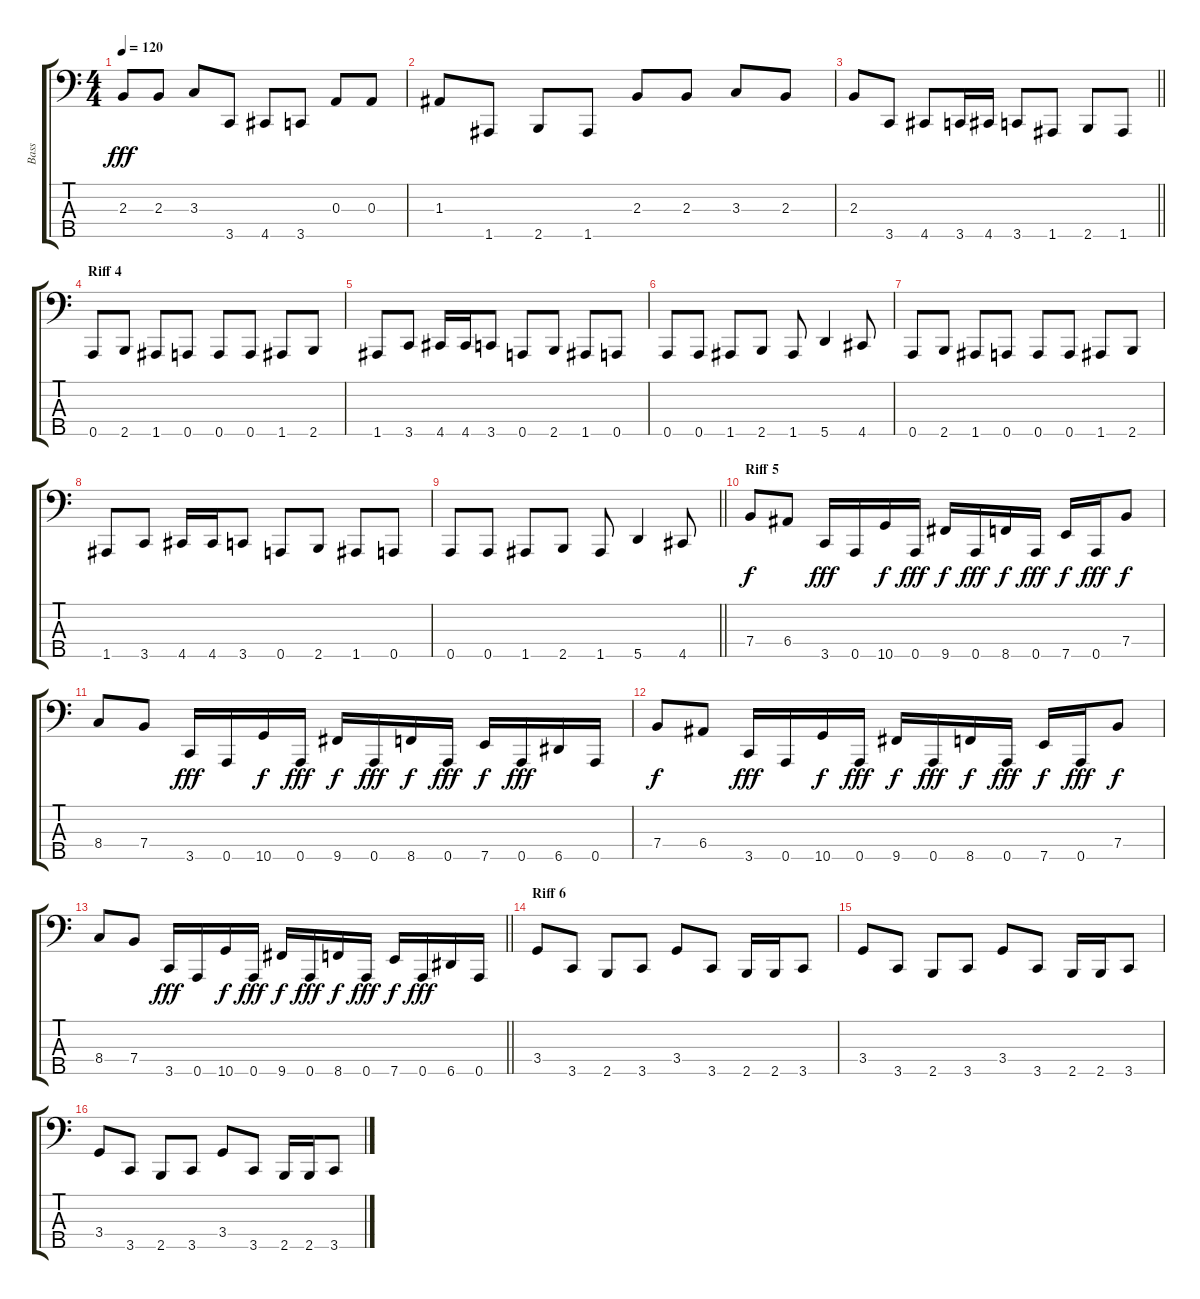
\track ("Bass" "Bass") {instrument electricbasspick}
\staff {score tabs}
\tuning (G2 D2 A1 E1 A0) {hide}
\ts (4 4)
\tempo 120
\clef f4
\ks c
2.3.8{dy fff} 2.3.8 3.3.8 3.5.8 4.5.8 3.5.8 0.3.8 0.3.8 |
1.3.8 1.5.8 2.5.8 1.5.8 2.3.8 2.3.8 3.3.8 2.3.8 |
\barLineRight lightlight
2.3.8 3.5.8 4.5.8 3.5.16 4.5.16 3.5.8 1.5.8 2.5.8 1.5.8 |
\section ("" "Riff 4")
0.5.8 2.5.8 1.5.8 0.5.8 0.5.8 0.5.8 1.5.8 2.5.8 |
1.5.8 3.5.8 4.5.16 4.5.16 3.5.8 0.5.8 2.5.8 1.5.8 0.5.8 |
0.5.8 0.5.8 1.5.8 2.5.8 1.5.8 5.5.4 4.5.8 |
0.5.8 2.5.8 1.5.8 0.5.8 0.5.8 0.5.8 1.5.8 2.5.8 |
1.5.8 3.5.8 4.5.16 4.5.16 3.5.8 0.5.8 2.5.8 1.5.8 0.5.8 |
\barLineRight lightlight
0.5.8 0.5.8 1.5.8 2.5.8 1.5.8 5.5.4 4.5.8 |
\section ("" "Riff 5")
7.4.8{dy f} 6.4.8 3.5.16{dy fff} 0.5.16 10.5.16{dy f} 0.5.16{dy fff} 9.5.16{dy f} 0.5.16{dy fff} 8.5.16{dy f} 0.5.16{dy fff} 7.5.16{dy f} 0.5.16{dy fff} 7.4.8{dy f} |
8.4.8 7.4.8 3.5.16{dy fff} 0.5.16 10.5.16{dy f} 0.5.16{dy fff} 9.5.16{dy f} 0.5.16{dy fff} 8.5.16{dy f} 0.5.16{dy fff} 7.5.16{dy f} 0.5.16{dy fff} 6.5.16 0.5.16 |
7.4.8{dy f} 6.4.8 3.5.16{dy fff} 0.5.16 10.5.16{dy f} 0.5.16{dy fff} 9.5.16{dy f} 0.5.16{dy fff} 8.5.16{dy f} 0.5.16{dy fff} 7.5.16{dy f} 0.5.16{dy fff} 7.4.8{dy f} |
\barLineRight lightlight
8.4.8 7.4.8 3.5.16{dy fff} 0.5.16 10.5.16{dy f} 0.5.16{dy fff} 9.5.16{dy f} 0.5.16{dy fff} 8.5.16{dy f} 0.5.16{dy fff} 7.5.16{dy f} 0.5.16{dy fff} 6.5.16 0.5.16 |
\section ("" "Riff 6")
3.4.8 3.5.8 2.5.8 3.5.8 3.4.8 3.5.8 2.5.16 2.5.16 3.5.8 |
3.4.8 3.5.8 2.5.8 3.5.8 3.4.8 3.5.8 2.5.16 2.5.16 3.5.8 |
3.4.8 3.5.8 2.5.8 3.5.8 3.4.8 3.5.8 2.5.16 2.5.16 3.5.8
